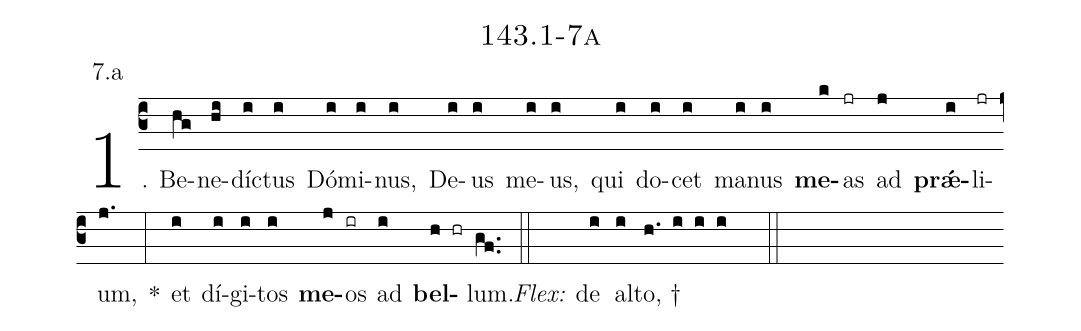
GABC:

name: 143.1-7a;
annotation: 7.a;
%%
(c3)1. Be(hg)ne(hi)díc(i)tus(i) Dó(i)mi(i)nus,(i) De(i)us(i) me(i)us,(i) qui(i) do(i)cet(i) ma(i)nus(i) <b>me</b>(k)as(jr) ad(j) <b>prǽ</b>(i)li(jr)um,(j.) *(:) et(i) dí(i)gi(i)tos(i) <b>me</b>(j)os(ir) ad(i) <b>bel</b>(h hr)lum.(gf..) (::)
<i>Flex:</i>()  de(i) al(i)to, †(h. i i i  ::)
